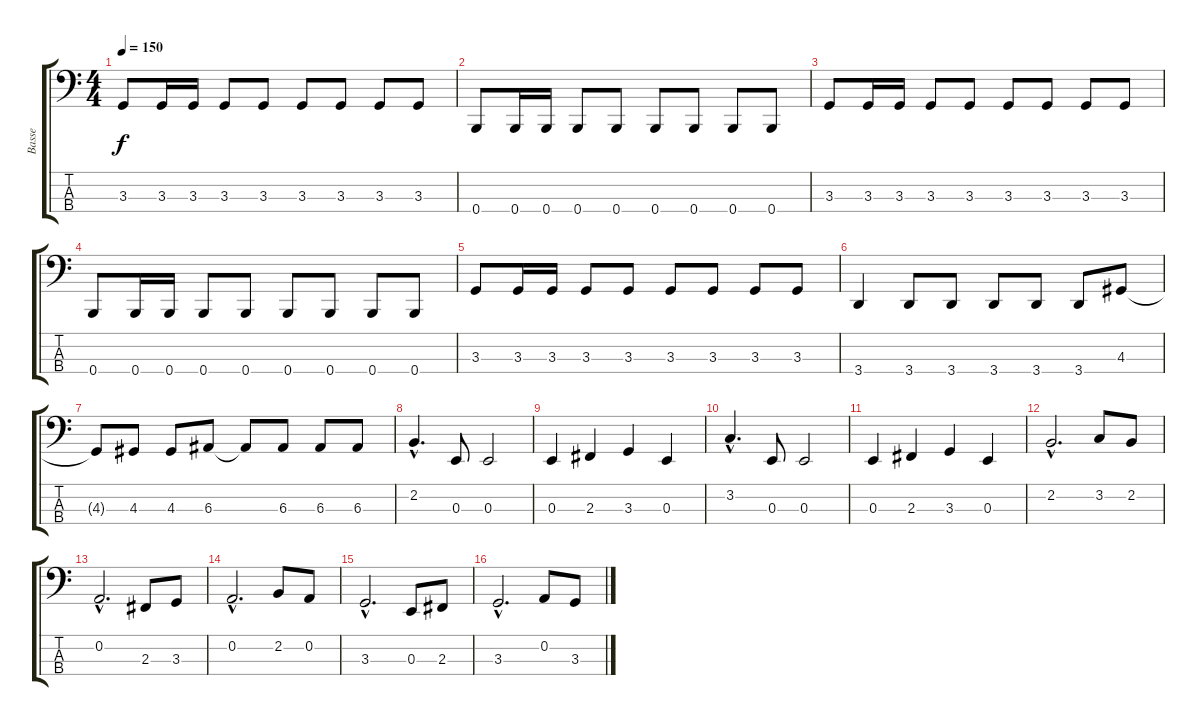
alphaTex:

\track ("Basse" "Basse") {instrument electricbasspick}
\staff {score tabs}
\tuning (D2 A1 E1 B0) {hide}
\ts (4 4)
\tempo 150
\clef f4
\ks c
3.3.8{dy f} 3.3.16 3.3.16 3.3.8 3.3.8 3.3.8 3.3.8 3.3.8 3.3.8 |
0.4.8 0.4.16 0.4.16 0.4.8 0.4.8 0.4.8 0.4.8 0.4.8 0.4.8 |
3.3.8 3.3.16 3.3.16 3.3.8 3.3.8 3.3.8 3.3.8 3.3.8 3.3.8 |
0.4.8 0.4.16 0.4.16 0.4.8 0.4.8 0.4.8 0.4.8 0.4.8 0.4.8 |
3.3.8 3.3.16 3.3.16 3.3.8 3.3.8 3.3.8 3.3.8 3.3.8 3.3.8 |
3.4.4 3.4.8 3.4.8 3.4.8 3.4.8 3.4.8 4.3.8 |
4.3{t}.8 4.3.8 4.3.8 6.3.8 6.3{t}.8 6.3.8 6.3.8 6.3.8 |
2.2{hac}.4{d} 0.3.8 0.3.2 |
0.3.4 2.3.4 3.3.4 0.3.4 |
3.2{hac}.4{d} 0.3.8 0.3.2 |
0.3.4 2.3.4 3.3.4 0.3.4 |
2.2{hac}.2{d} 3.2.8 2.2.8 |
0.2{hac}.2{d} 2.3.8 3.3.8 |
0.2{hac}.2{d} 2.2.8 0.2.8 |
3.3{hac}.2{d} 0.3.8 2.3.8 |
3.3{hac}.2{d} 0.2.8 3.3.8
